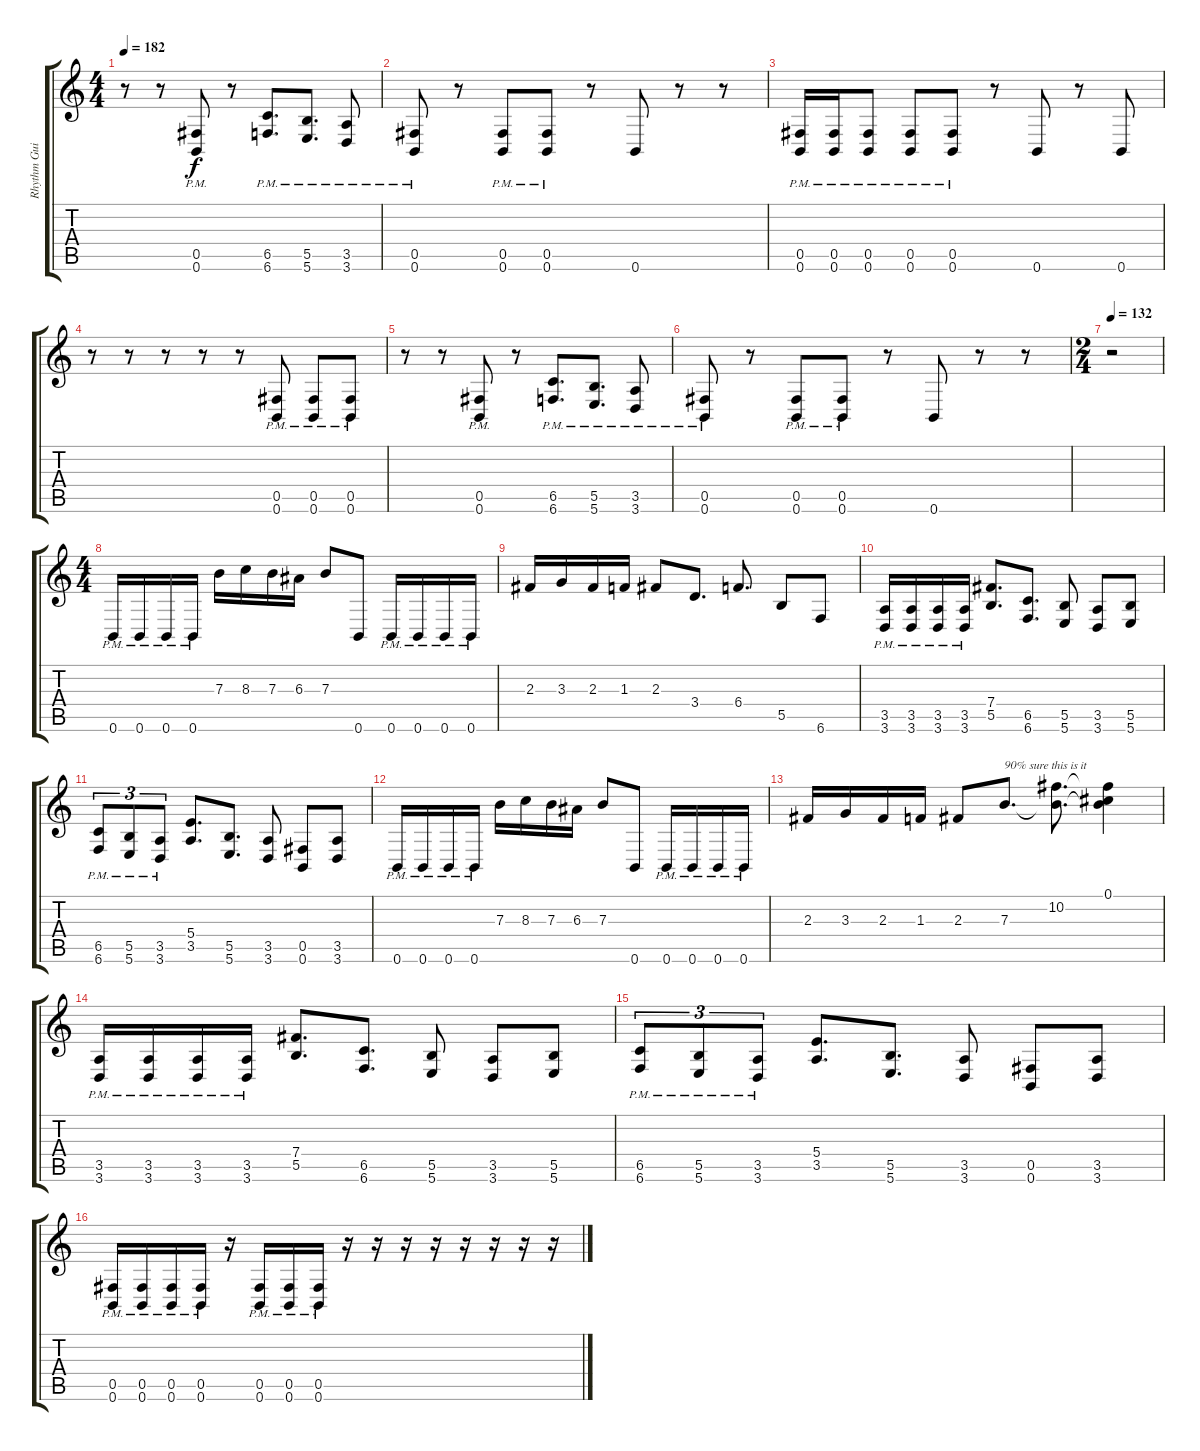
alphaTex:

\track ("Rhythm Guitar 1" "Rhythm Gui") {instrument distortionguitar}
\staff {score tabs}
\tuning (Db4 Ab3 E3 B2 Gb2 B1) {hide}
\ts (4 4)
\tempo 182
\clef g2
\ks c
r.8{dy f} r.8 (0.5{pm} 0.6{pm}).8 r.8 (6.5{pm} 6.6{pm}).8{d} (5.5{pm} 5.6{pm}).8{d} (3.5{pm} 3.6{pm}).8 |
(0.5{pm} 0.6{pm}).8 r.8 (0.5{pm} 0.6{pm}).8 (0.5{pm} 0.6{pm}).8 r.8 0.6.8 r.8 r.8 |
(0.5{pm} 0.6{pm}).16 (0.5{pm} 0.6{pm}).16 (0.5{pm} 0.6{pm}).8 (0.5{pm} 0.6{pm}).8 (0.5{pm} 0.6{pm}).8 r.8 0.6.8 r.8 0.6.8 |
r.8 r.8 r.8 r.8 r.8 (0.5{pm} 0.6{pm}).8 (0.5{pm} 0.6{pm}).8 (0.5{pm} 0.6{pm}).8 |
r.8 r.8 (0.5{pm} 0.6{pm}).8 r.8 (6.5{pm} 6.6{pm}).8{d} (5.5{pm} 5.6{pm}).8{d} (3.5{pm} 3.6{pm}).8 |
(0.5{pm} 0.6{pm}).8 r.8 (0.5{pm} 0.6{pm}).8 (0.5{pm} 0.6{pm}).8 r.8 0.6.8 r.8 r.8 |
\ts (2 4)
\tempo 132
r.2 |
\ts (4 4)
0.6{pm}.16 0.6{pm}.16 0.6{pm}.16 0.6{pm}.16 7.3.16 8.3.16 7.3.16 6.3.16 7.3.8 0.6.8 0.6{pm}.16 0.6{pm}.16 0.6{pm}.16 0.6{pm}.16 |
2.3.16 3.3.16 2.3.16 1.3.16 2.3.8 3.4.8{d} 6.4.8{d} 5.5.8 6.6.8 |
(3.5{pm} 3.6{pm}).16 (3.5{pm} 3.6{pm}).16 (3.5{pm} 3.6{pm}).16 (3.5{pm} 3.6{pm}).16 (7.4 5.5).8{d} (6.5 6.6).8{d} (5.5 5.6).8 (3.5 3.6).8 (5.5 5.6).8 |
(6.5{pm} 6.6{pm}).8{tu (3 2)} (5.5{pm} 5.6{pm}).8{tu (3 2)} (3.5{pm} 3.6{pm}).8{tu (3 2)} (5.4 3.5).8{d} (5.5 5.6).8{d} (3.5 3.6).8 (0.5 0.6).8 (3.5 3.6).8 |
0.6{pm}.16 0.6{pm}.16 0.6{pm}.16 0.6{pm}.16 7.3.16 8.3.16 7.3.16 6.3.16 7.3.8 0.6.8 0.6{pm}.16 0.6{pm}.16 0.6{pm}.16 0.6{pm}.16 |
2.3.16 3.3.16 2.3.16 1.3.16 2.3.8 7.3.8{d txt "90% sure this is it"} (10.2 7.3{t}).8{d} (0.1 10.2{t} 7.3{t}).4 |
(3.5{pm} 3.6{pm}).16 (3.5{pm} 3.6{pm}).16 (3.5{pm} 3.6{pm}).16 (3.5{pm} 3.6{pm}).16 (7.4 5.5).8{d} (6.5 6.6).8{d} (5.5 5.6).8 (3.5 3.6).8 (5.5 5.6).8 |
(6.5{pm} 6.6{pm}).8{tu (3 2)} (5.5{pm} 5.6{pm}).8{tu (3 2)} (3.5{pm} 3.6{pm}).8{tu (3 2)} (5.4 3.5).8{d} (5.5 5.6).8{d} (3.5 3.6).8 (0.5 0.6).8 (3.5 3.6).8 |
(0.5{pm} 0.6{pm}).16 (0.5{pm} 0.6{pm}).16 (0.5{pm} 0.6{pm}).16 (0.5{pm} 0.6{pm}).16 r.16 (0.5{pm} 0.6{pm}).16 (0.5{pm} 0.6{pm}).16 (0.5{pm} 0.6{pm}).16 r.16 r.16 r.16 r.16 r.16 r.16 r.16 r.16
